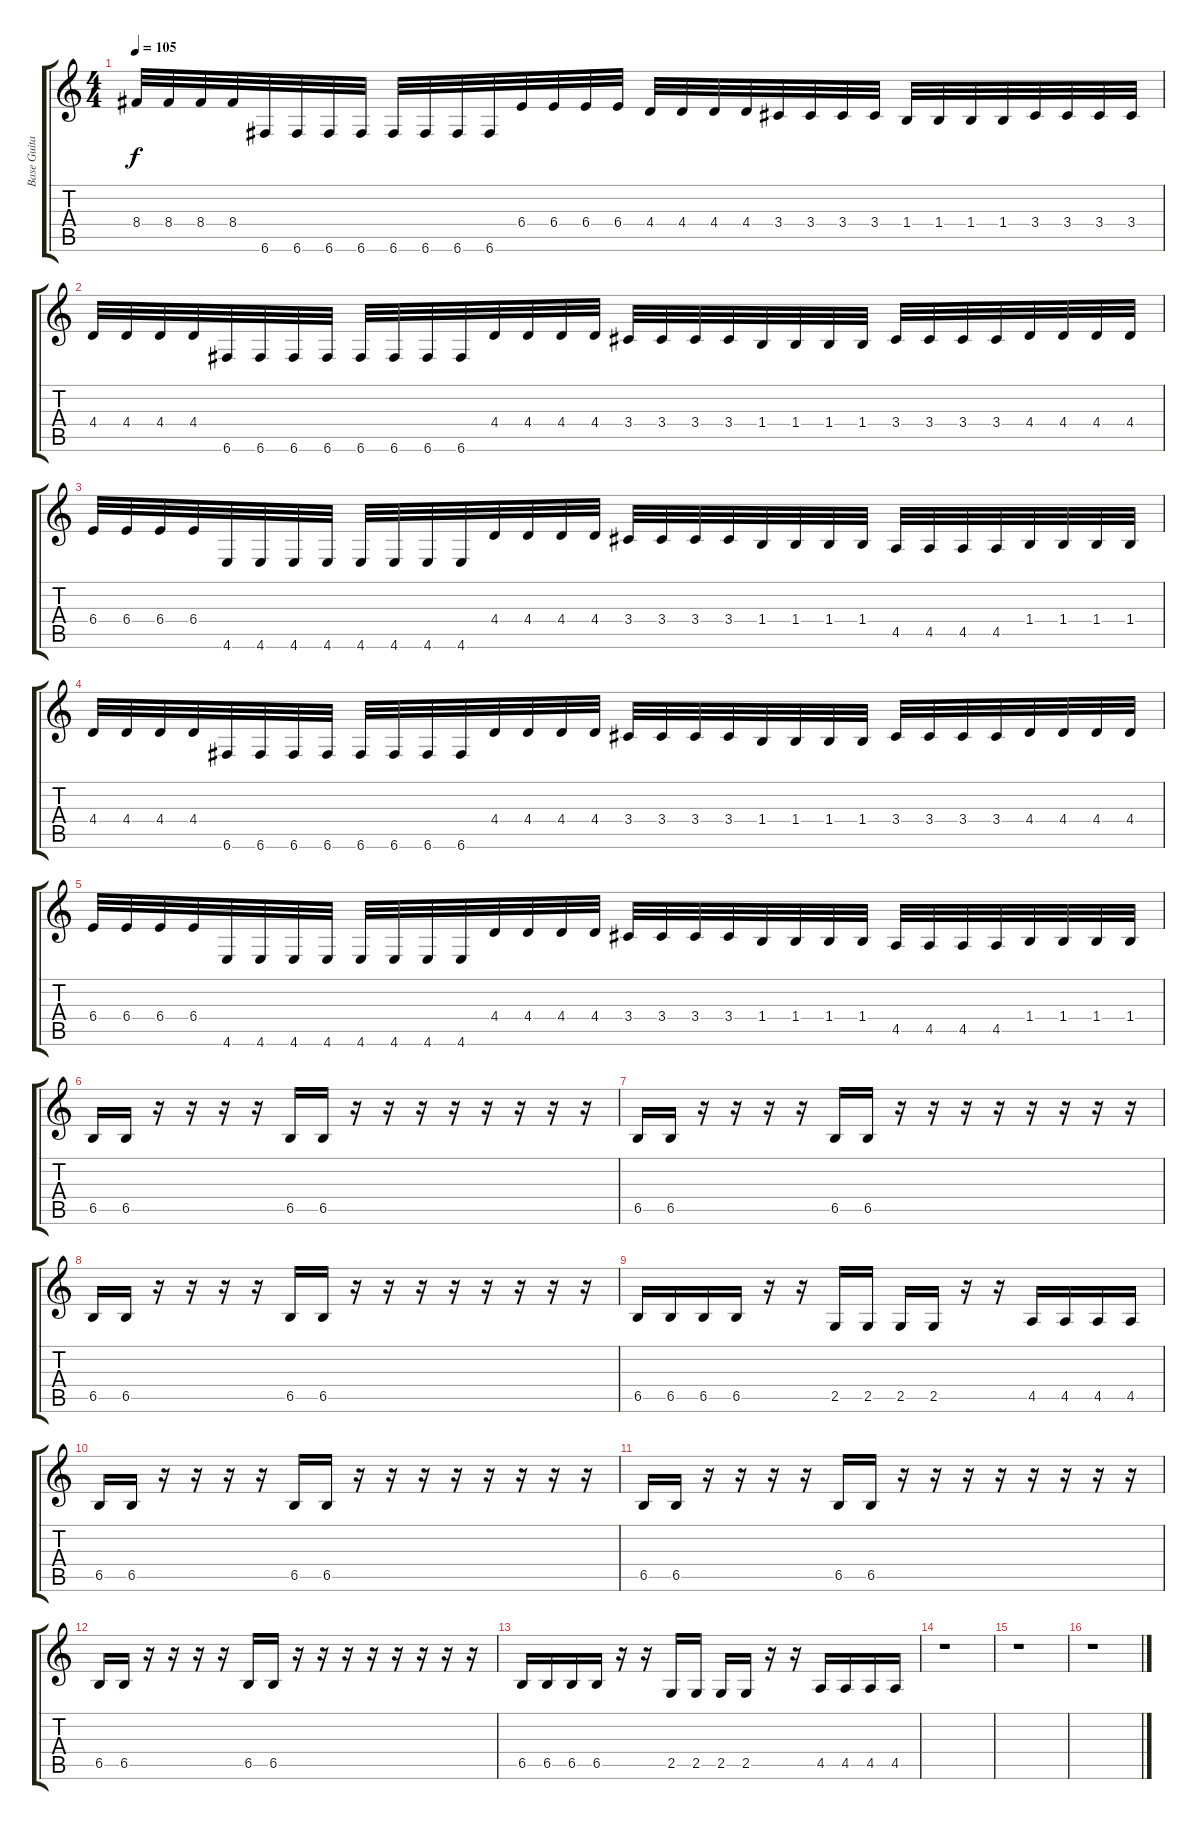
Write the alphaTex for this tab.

\track ("Base Guitar" "Base Guita") {instrument electricbassfinger}
\staff {score tabs}
\tuning (C4 G3 Eb3 Bb2 F2 C2) {hide}
\ts (4 4)
\tempo 105
\clef g2
\ks c
8.4.32{dy f} 8.4.32 8.4.32 8.4.32 6.6.32 6.6.32 6.6.32 6.6.32 6.6.32 6.6.32 6.6.32 6.6.32 6.4.32 6.4.32 6.4.32 6.4.32 4.4.32 4.4.32 4.4.32 4.4.32 3.4.32 3.4.32 3.4.32 3.4.32 1.4.32 1.4.32 1.4.32 1.4.32 3.4.32 3.4.32 3.4.32 3.4.32 |
4.4.32 4.4.32 4.4.32 4.4.32 6.6.32 6.6.32 6.6.32 6.6.32 6.6.32 6.6.32 6.6.32 6.6.32 4.4.32 4.4.32 4.4.32 4.4.32 3.4.32 3.4.32 3.4.32 3.4.32 1.4.32 1.4.32 1.4.32 1.4.32 3.4.32 3.4.32 3.4.32 3.4.32 4.4.32 4.4.32 4.4.32 4.4.32 |
6.4.32 6.4.32 6.4.32 6.4.32 4.6.32 4.6.32 4.6.32 4.6.32 4.6.32 4.6.32 4.6.32 4.6.32 4.4.32 4.4.32 4.4.32 4.4.32 3.4.32 3.4.32 3.4.32 3.4.32 1.4.32 1.4.32 1.4.32 1.4.32 4.5.32 4.5.32 4.5.32 4.5.32 1.4.32 1.4.32 1.4.32 1.4.32 |
4.4.32 4.4.32 4.4.32 4.4.32 6.6.32 6.6.32 6.6.32 6.6.32 6.6.32 6.6.32 6.6.32 6.6.32 4.4.32 4.4.32 4.4.32 4.4.32 3.4.32 3.4.32 3.4.32 3.4.32 1.4.32 1.4.32 1.4.32 1.4.32 3.4.32 3.4.32 3.4.32 3.4.32 4.4.32 4.4.32 4.4.32 4.4.32 |
6.4.32 6.4.32 6.4.32 6.4.32 4.6.32 4.6.32 4.6.32 4.6.32 4.6.32 4.6.32 4.6.32 4.6.32 4.4.32 4.4.32 4.4.32 4.4.32 3.4.32 3.4.32 3.4.32 3.4.32 1.4.32 1.4.32 1.4.32 1.4.32 4.5.32 4.5.32 4.5.32 4.5.32 1.4.32 1.4.32 1.4.32 1.4.32 |
6.5.16 6.5.16 r.16 r.16 r.16 r.16 6.5.16 6.5.16 r.16 r.16 r.16 r.16 r.16 r.16 r.16 r.16 |
6.5.16 6.5.16 r.16 r.16 r.16 r.16 6.5.16 6.5.16 r.16 r.16 r.16 r.16 r.16 r.16 r.16 r.16 |
6.5.16 6.5.16 r.16 r.16 r.16 r.16 6.5.16 6.5.16 r.16 r.16 r.16 r.16 r.16 r.16 r.16 r.16 |
6.5.16 6.5.16 6.5.16 6.5.16 r.16 r.16 2.5.16 2.5.16 2.5.16 2.5.16 r.16 r.16 4.5.16 4.5.16 4.5.16 4.5.16 |
6.5.16 6.5.16 r.16 r.16 r.16 r.16 6.5.16 6.5.16 r.16 r.16 r.16 r.16 r.16 r.16 r.16 r.16 |
6.5.16 6.5.16 r.16 r.16 r.16 r.16 6.5.16 6.5.16 r.16 r.16 r.16 r.16 r.16 r.16 r.16 r.16 |
6.5.16 6.5.16 r.16 r.16 r.16 r.16 6.5.16 6.5.16 r.16 r.16 r.16 r.16 r.16 r.16 r.16 r.16 |
6.5.16 6.5.16 6.5.16 6.5.16 r.16 r.16 2.5.16 2.5.16 2.5.16 2.5.16 r.16 r.16 4.5.16 4.5.16 4.5.16 4.5.16 |
r.1 |
r.1 |
r.1
